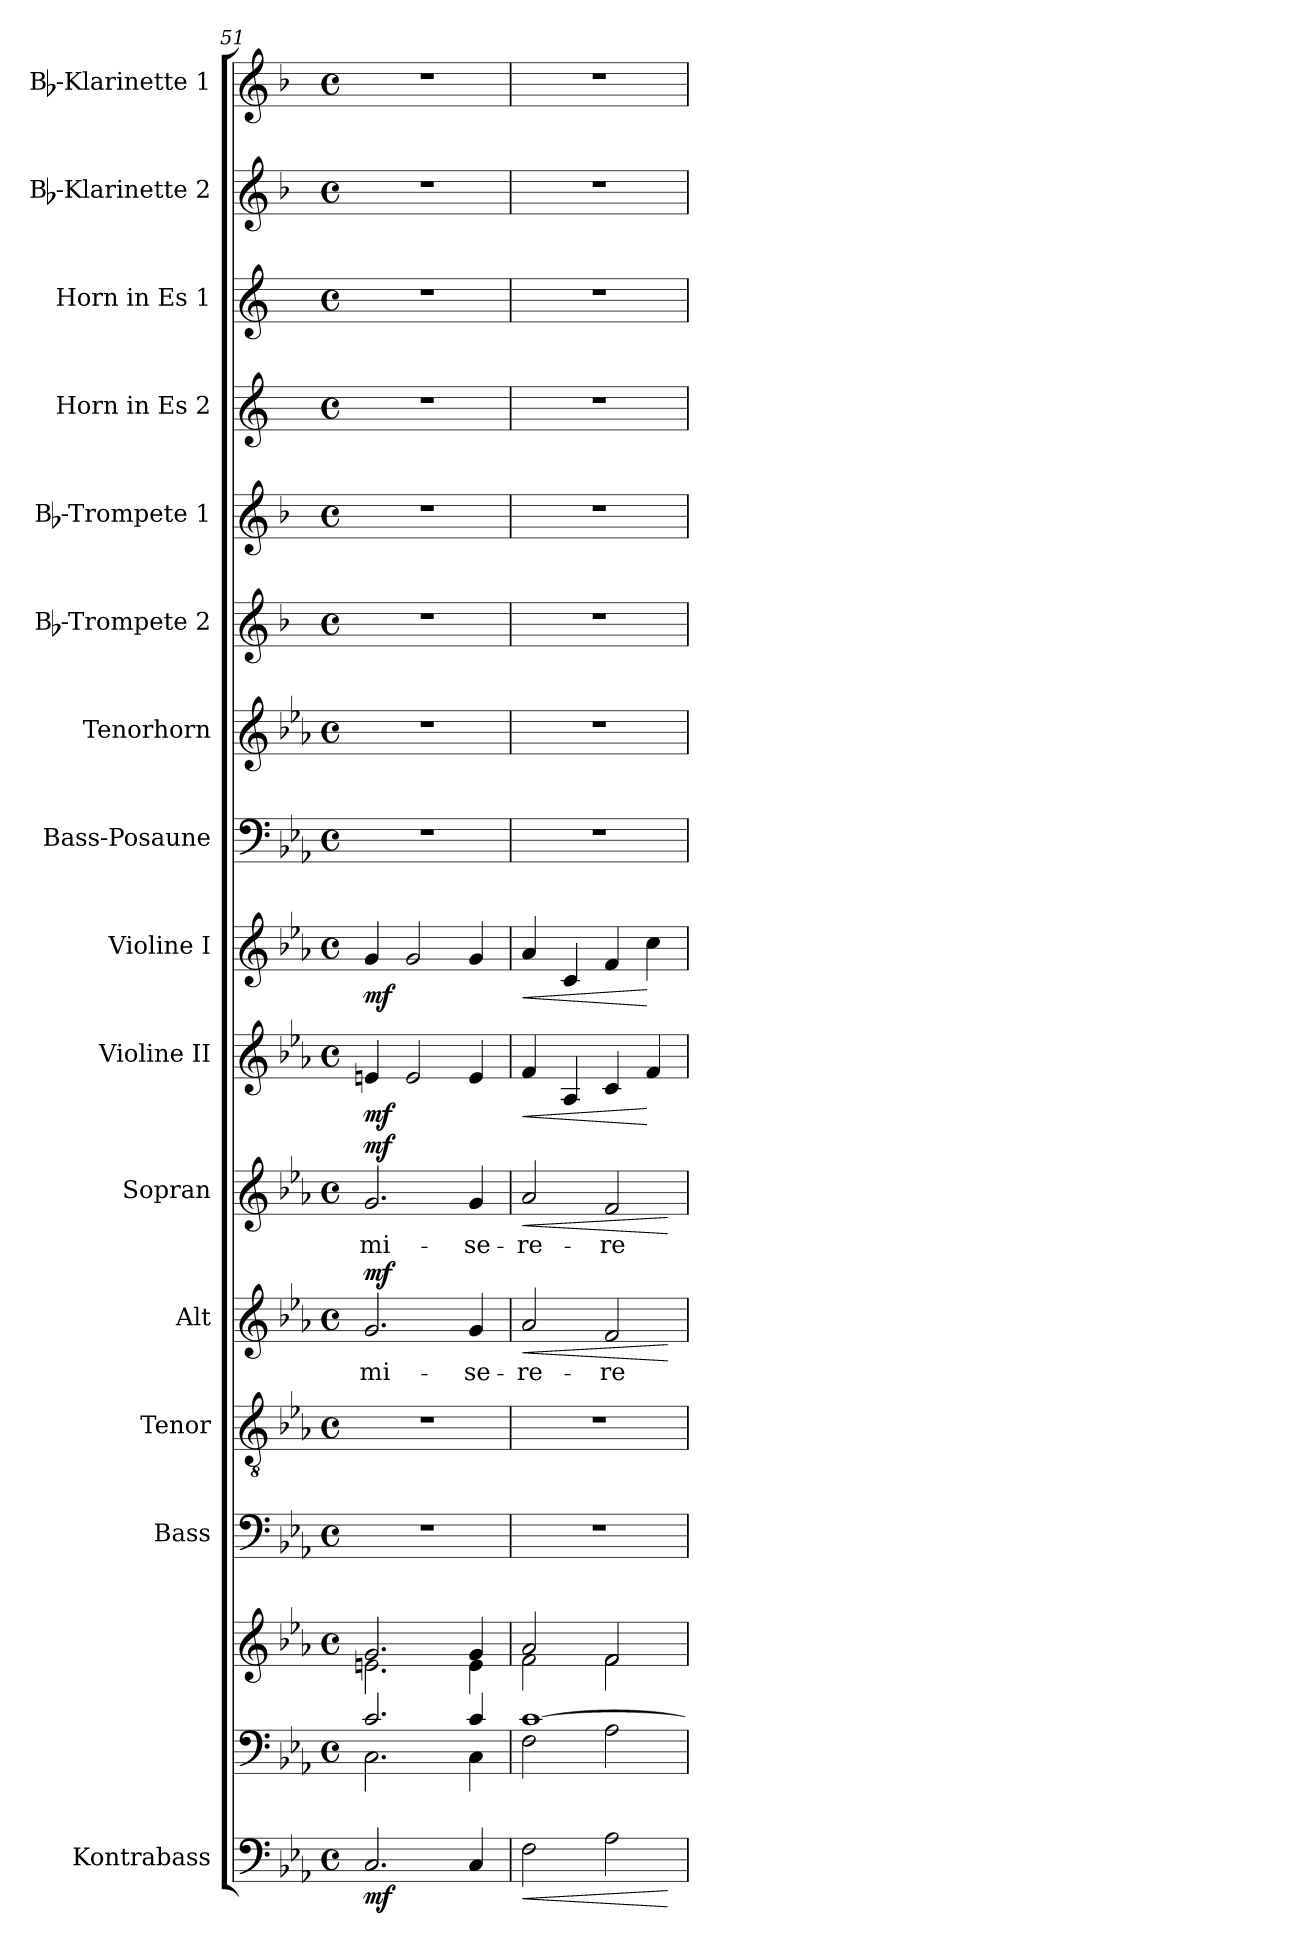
**kern	**dynam	**kern	**kern	**kern	**kern	**kern	**text	**dynam	**kern	**text	**dynam	**kern	**dynam	**kern	**dynam	**kern	**kern	**kern	**kern	**kern	**kern	**kern	**kern
*part16	*part16	*part15	*part15	*part14	*part13	*part12	*part12	*part12	*part11	*part11	*part11	*part10	*part10	*part9	*part9	*part8	*part7	*part6	*part5	*part4	*part3	*part2	*part1
*staff17	*staff17	*staff16	*staff15	*staff14	*staff13	*staff12	*staff12	*staff12	*staff11	*staff11	*staff11	*staff10	*staff10	*staff9	*staff9	*staff8	*staff7	*staff6	*staff5	*staff4	*staff3	*staff2	*staff1
*I"Kontrabass	*	*	*	*I"Bass	*I"Tenor	*I"Alt	*	*	*I"Sopran	*	*	*I"Violine II	*	*I"Violine I	*	*I"Bass-Posaune	*I"Tenorhorn	*I"Bb-Trompete 2	*I"Bb-Trompete 1	*I"Horn in Es 2	*I"Horn in Es 1	*I"Bb-Klarinette 2	*I"Bb-Klarinette 1
*I'Kb.	*	*	*	*I'B.	*I'T.	*I'A.	*	*	*I'S.	*	*	*I'Vl. II	*	*I'Vl. I	*	*I'B. Pos.	*I'T. Hrn.	*I'Bb Trp. 2	*I'Bb Trp. 1	*	*	*I'Bb Kl. 2	*I'Bb Kl. 1
*clefF4	*	*clefF4	*clefG2	*clefF4	*clefGv2	*clefG2	*	*	*clefG2	*	*	*clefG2	*	*clefG2	*	*clefF4	*clefG2	*clefG2	*clefG2	*clefG2	*clefG2	*clefG2	*clefG2
*ITrd7c12	*	*	*	*	*	*	*	*	*	*	*	*	*	*	*	*	*ITrd8c14	*ITrd1c2	*ITrd1c2	*ITrd4c7	*ITrd4c7	*ITrd1c2	*ITrd1c2
*k[b-e-a-]	*	*k[b-e-a-]	*k[b-e-a-]	*k[b-e-a-]	*k[b-e-a-]	*k[b-e-a-]	*	*	*k[b-e-a-]	*	*	*k[b-e-a-]	*	*k[b-e-a-]	*	*k[b-e-a-]	*k[b-e-a-]	*k[b-e-a-]	*k[b-e-a-]	*k[b-]	*k[b-]	*k[b-e-a-]	*k[b-e-a-]
*E-:	*	*E-:	*E-:	*E-:	*E-:	*E-:	*	*	*E-:	*	*	*E-:	*	*E-:	*	*E-:	*E-:	*E-:	*E-:	*F:	*F:	*E-:	*E-:
*M4/4	*	*M4/4	*M4/4	*M4/4	*M4/4	*M4/4	*	*	*M4/4	*	*	*M4/4	*	*M4/4	*	*M4/4	*M4/4	*M4/4	*M4/4	*M4/4	*M4/4	*M4/4	*M4/4
*met(c)	*	*met(c)	*met(c)	*met(c)	*met(c)	*met(c)	*	*	*met(c)	*	*	*met(c)	*	*met(c)	*	*met(c)	*met(c)	*met(c)	*met(c)	*met(c)	*met(c)	*met(c)	*met(c)
=51	=51	=51	=51	=51	=51	=51	=51	=51	=51	=51	=51	=51	=51	=51	=51	=51	=51	=51	=51	=51	=51	=51	=51
*	*	*^	*^	*	*	*	*	*	*	*	*	*	*	*	*	*	*	*	*	*	*	*	*
!	!LO:DY:b	!	!	!	!	!	!	!	!LO:LY:b	!LO:DY:a	!	!LO:LY:b	!LO:DY:a	!	!LO:DY:b	!	!LO:DY:b	!	!	!	!	!	!	!	!
2.CC/	mf	2.c/	2.C\	2.g/	2.en\	1r	1r	2.g/	mi-	mf	2.g/	mi-	mf	4en/	mf	4g/	mf	1r	1r	1r	1r	1r	1r	1r	1r
.	.	.	.	.	.	.	.	.	.	.	.	.	.	2e/	.	2g/	.	.	.	.	.	.	.	.	.
!	!	!	!	!	!	!	!	!	!LO:LY:b	!	!	!LO:LY:b	!	!	!	!	!	!	!	!	!	!	!	!	!
4CC/	.	4c/	4C\	4g/	4e\	.	.	4g/	-se-	.	4g/	-se-	.	4e/	.	4g/	.	.	.	.	.	.	.	.	.
=52	=52	=52	=52	=52	=52	=52	=52	=52	=52	=52	=52	=52	=52	=52	=52	=52	=52	=52	=52	=52	=52	=52	=52	=52	=52
!	!LO:HP:b	!	!	!	!	!	!	!	!LO:LY:b	!LO:HP:b	!	!LO:LY:b	!LO:HP:b	!	!LO:HP:b	!	!LO:HP:b	!	!	!	!	!	!	!	!
2FF\	<	[>1c	2F\	2a-/	2f\	1r	1r	2a-/	-re-	<	2a-/	-re-	<	4f/	<	4a-/	<	1r	1r	1r	1r	1r	1r	1r	1r
.	.	.	.	.	.	.	.	.	.	.	.	.	.	4A-/	.	4c/	.	.	.	.	.	.	.	.	.
!	!	!	!	!	!	!	!	!	!LO:LY:b	!	!	!LO:LY:b	!	!	!	!	!	!	!	!	!	!	!	!	!
2AA-\	.	.	2A-\	2f/	2f\	.	.	2f/	-re	.	2f/	-re	.	4c/	.	4f/	.	.	.	.	.	.	.	.	.
.	.	.	.	.	.	.	.	.	.	.	.	.	.	4f/	[	4cc\	[	.	.	.	.	.	.	.	.
*	*	*v	*v	*	*	*	*	*	*	*	*	*	*	*	*	*	*	*	*	*	*	*	*	*	*
*	*	*	*v	*v	*	*	*	*	*	*	*	*	*	*	*	*	*	*	*	*	*	*	*	*
.	[	.	.	.	.	.	.	[	.	.	[	.	.	.	.	.	.	.	.	.	.	.	.
=	=	=	=	=	=	=	=	=	=	=	=	=	=	=	=	=	=	=	=	=	=	=	=
*-	*-	*-	*-	*-	*-	*-	*-	*-	*-	*-	*-	*-	*-	*-	*-	*-	*-	*-	*-	*-	*-	*-	*-
